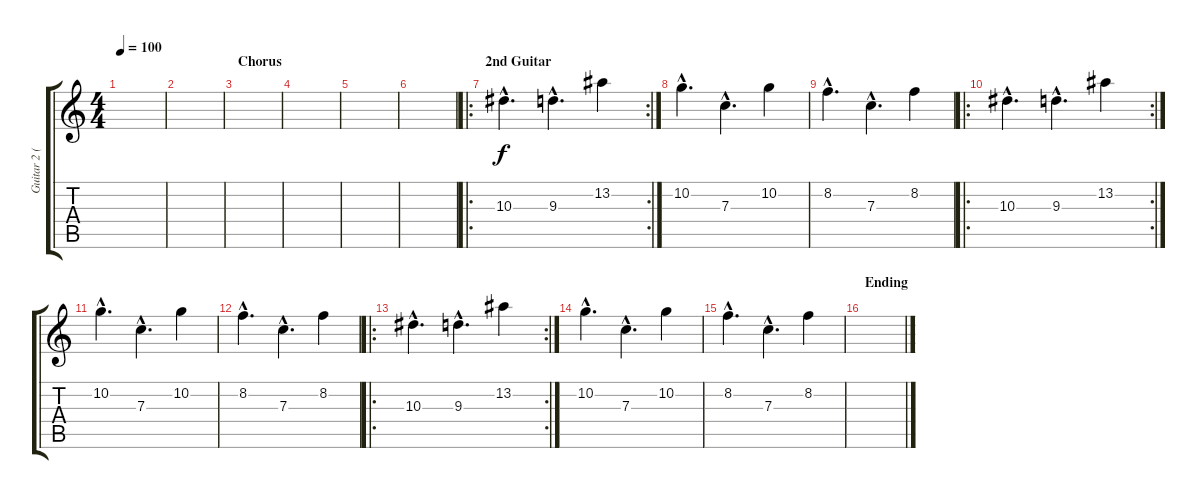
\track ("Guitar 2 (doubled)" "Guitar 2 (") {instrument distortionguitar}
\staff {score tabs}
\tuning (D4 A3 F3 C3 G2 C2) {hide}
\ts (4 4)
\tempo 100
\clef g2
\ks c
|
|
\section ("" "Chorus")
|
|
|
|
\ro
\rc 2
\section ("" "2nd Guitar")
10.3{hac}.4{d} 9.3{hac}.4{d} 13.2.4 |
10.2{hac}.4{d} 7.3{hac}.4{d} 10.2.4 |
8.2{hac}.4{d} 7.3{hac}.4{d} 8.2.4 |
\ro
\rc 2
10.3{hac}.4{d} 9.3{hac}.4{d} 13.2.4 |
10.2{hac}.4{d} 7.3{hac}.4{d} 10.2.4 |
8.2{hac}.4{d} 7.3{hac}.4{d} 8.2.4 |
\ro
\rc 2
10.3{hac}.4{d} 9.3{hac}.4{d} 13.2.4 |
10.2{hac}.4{d} 7.3{hac}.4{d} 10.2.4 |
8.2{hac}.4{d} 7.3{hac}.4{d} 8.2.4 |
\section ("" "Ending")
